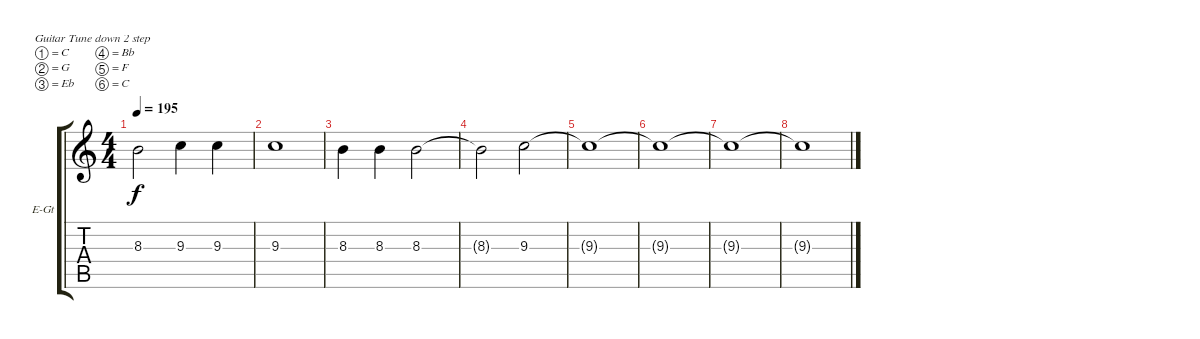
\defaultSystemsLayout 4
\bracketExtendMode groupsimilarinstruments
\firstSystemTrackNameOrientation horizontal
\otherSystemsTrackNameOrientation horizontal
\track ("Electric Guitar3" "E-Gt") {instrument distortionguitar}
\staff {score tabs}
\tuning (C4 G3 Eb3 Bb2 F2 C2)
\ts (4 4)
\tempo 195
\clef g2
\ks c
8.3{t}.2{dy f} 9.3.4 9.3.4 |
9.3.1 |
8.3.4 8.3.4 8.3.2 |
8.3{t}.2 9.3.2 |
9.3{t}.1 |
9.3{t}.1 |
9.3{t}.1 |
9.3{t}.1
